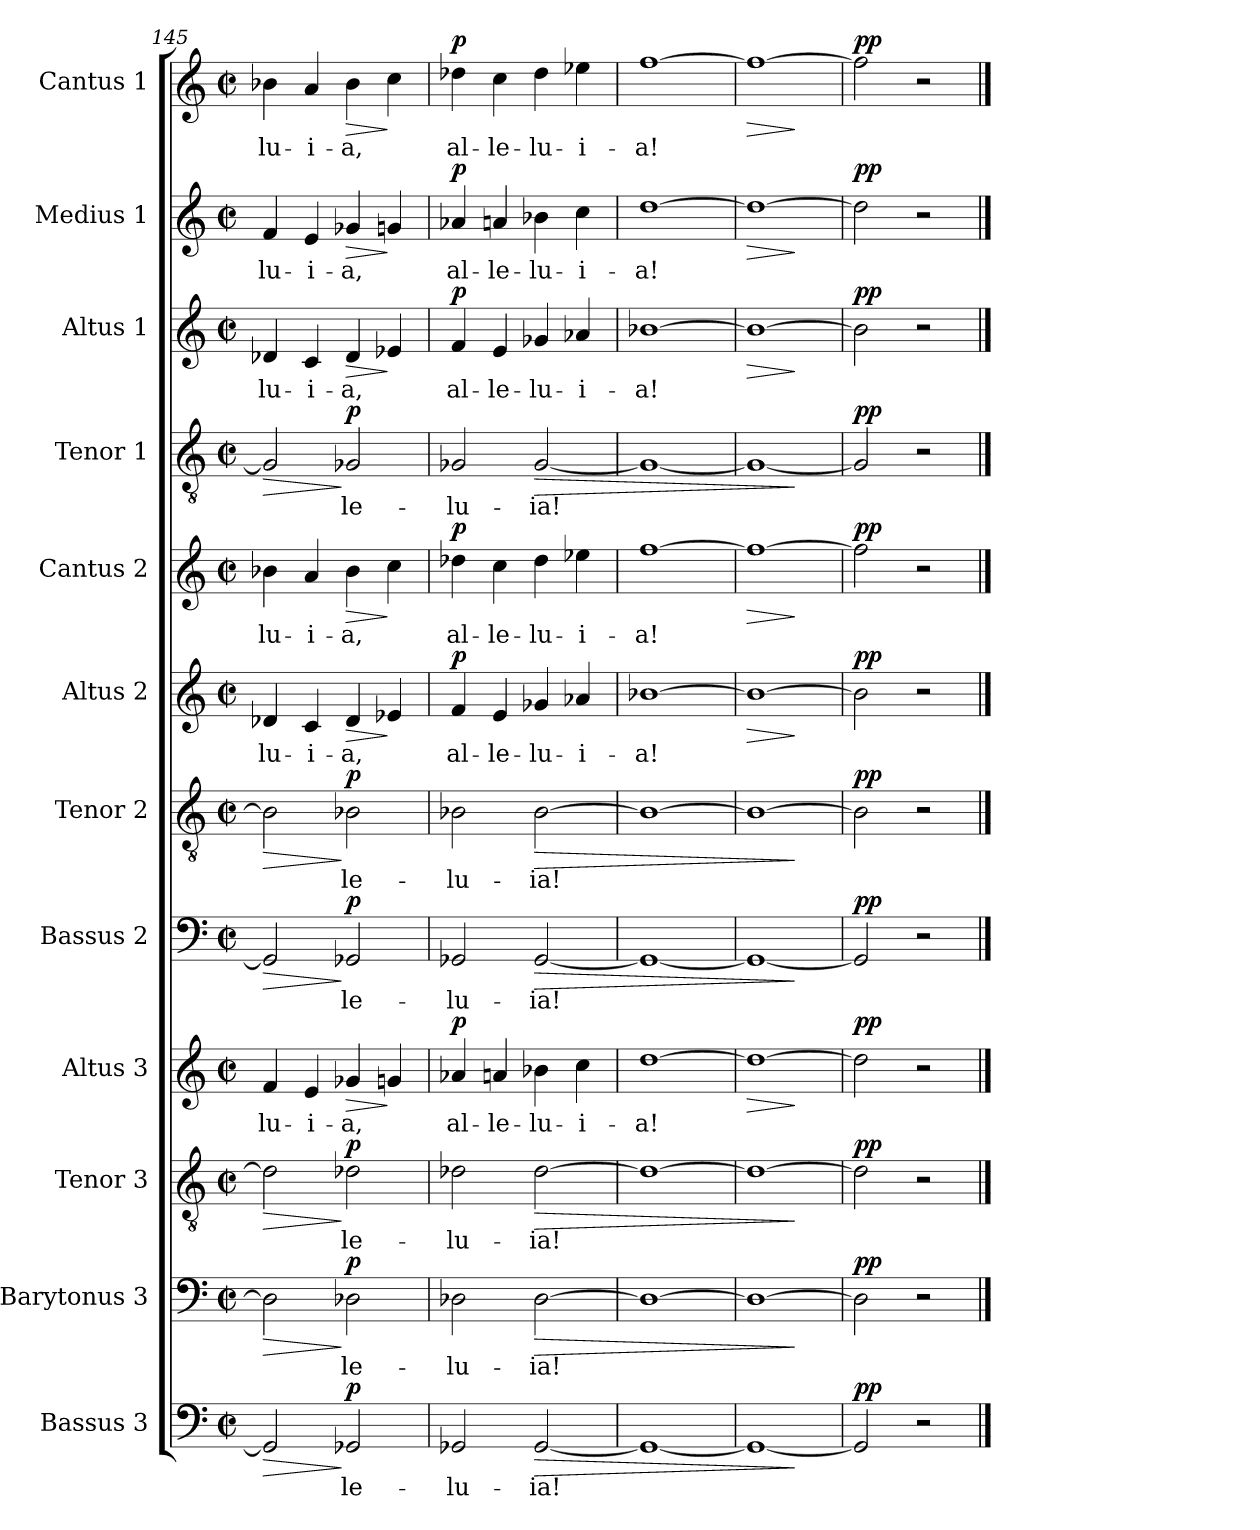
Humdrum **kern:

**kern	**text	**dynam	**kern	**text	**dynam	**kern	**text	**dynam	**kern	**text	**dynam	**kern	**text	**dynam	**kern	**text	**dynam	**kern	**text	**dynam	**kern	**text	**dynam	**kern	**text	**dynam	**kern	**text	**dynam	**kern	**text	**dynam	**kern	**text	**dynam
*part12	*part12	*part12	*part11	*part11	*part11	*part10	*part10	*part10	*part9	*part9	*part9	*part8	*part8	*part8	*part7	*part7	*part7	*part6	*part6	*part6	*part5	*part5	*part5	*part4	*part4	*part4	*part3	*part3	*part3	*part2	*part2	*part2	*part1	*part1	*part1
*staff12	*staff12	*staff12	*staff11	*staff11	*staff11	*staff10	*staff10	*staff10	*staff9	*staff9	*staff9	*staff8	*staff8	*staff8	*staff7	*staff7	*staff7	*staff6	*staff6	*staff6	*staff5	*staff5	*staff5	*staff4	*staff4	*staff4	*staff3	*staff3	*staff3	*staff2	*staff2	*staff2	*staff1	*staff1	*staff1
*I"Bassus 3	*	*	*I"Barytonus 3	*	*	*I"Tenor 3	*	*	*I"Altus 3	*	*	*I"Bassus 2	*	*	*I"Tenor 2	*	*	*I"Altus 2	*	*	*I"Cantus 2	*	*	*I"Tenor 1	*	*	*I"Altus 1	*	*	*I"Medius 1	*	*	*I"Cantus 1	*	*
*I'B 3	*	*	*I'Bt 3	*	*	*I'T 3	*	*	*I'A 3	*	*	*I'B 2	*	*	*I'T 2	*	*	*I'A 2	*	*	*I'C 2	*	*	*I'T 1	*	*	*I'A 1	*	*	*I'M 1	*	*	*I'C 1	*	*
*clefF4	*	*	*clefF4	*	*	*clefGv2	*	*	*clefG2	*	*	*clefF4	*	*	*clefGv2	*	*	*clefG2	*	*	*clefG2	*	*	*clefGv2	*	*	*clefG2	*	*	*clefG2	*	*	*clefG2	*	*
*k[]	*	*	*k[]	*	*	*k[]	*	*	*k[]	*	*	*k[]	*	*	*k[]	*	*	*k[]	*	*	*k[]	*	*	*k[]	*	*	*k[]	*	*	*k[]	*	*	*k[]	*	*
*C:	*	*	*C:	*	*	*C:	*	*	*C:	*	*	*C:	*	*	*C:	*	*	*C:	*	*	*C:	*	*	*C:	*	*	*C:	*	*	*C:	*	*	*C:	*	*
*M2/2	*	*	*M2/2	*	*	*M2/2	*	*	*M2/2	*	*	*M2/2	*	*	*M2/2	*	*	*M2/2	*	*	*M2/2	*	*	*M2/2	*	*	*M2/2	*	*	*M2/2	*	*	*M2/2	*	*
*met(c|)	*	*	*met(c|)	*	*	*met(c|)	*	*	*met(c|)	*	*	*met(c|)	*	*	*met(c|)	*	*	*met(c|)	*	*	*met(c|)	*	*	*met(c|)	*	*	*met(c|)	*	*	*met(c|)	*	*	*met(c|)	*	*
=145	=145	=145	=145	=145	=145	=145	=145	=145	=145	=145	=145	=145	=145	=145	=145	=145	=145	=145	=145	=145	=145	=145	=145	=145	=145	=145	=145	=145	=145	=145	=145	=145	=145	=145	=145
!	!	!LO:HP:b	!	!	!LO:HP:b	!	!	!LO:HP:b	!	!LO:LY:b	!	!	!	!LO:HP:b	!	!	!LO:HP:b	!	!LO:LY:b	!	!	!LO:LY:b	!	!	!	!LO:HP:b	!	!LO:LY:b	!	!	!LO:LY:b	!	!	!LO:LY:b	!
2GG-/]	.	>	2D-\]	.	>	2d-\]	.	>	4f/	-lu-	.	2GG-/]	.	>	2B-\]	.	>	4d-X/	-lu-	.	4b-X\	-lu-	.	2G-/]	.	>	4d-X/	-lu-	.	4f/	-lu-	.	4b-X\	-lu-	.
!	!	!	!	!	!	!	!	!	!	!LO:LY:b	!	!	!	!	!	!	!	!	!LO:LY:b	!	!	!LO:LY:b	!	!	!	!	!	!LO:LY:b	!	!	!LO:LY:b	!	!	!LO:LY:b	!
.	.	.	.	.	.	.	.	.	4e/	-i-	.	.	.	.	.	.	.	4c/	-i-	.	4a/	-i-	.	.	.	.	4c/	-i-	.	4e/	-i-	.	4a/	-i-	.
!	!LO:LY:b	!LO:DY:n=1:a	!	!LO:LY:b	!LO:DY:n=1:a	!	!LO:LY:b	!LO:DY:n=1:a	!	!LO:LY:b	!LO:HP:b	!	!LO:LY:b	!LO:DY:n=1:a	!	!LO:LY:b	!LO:DY:n=1:a	!	!LO:LY:b	!LO:HP:b	!	!LO:LY:b	!LO:HP:b	!	!LO:LY:b	!LO:DY:n=1:a	!	!LO:LY:b	!LO:HP:b	!	!LO:LY:b	!LO:HP:b	!	!LO:LY:b	!LO:HP:b
2GG-X/	-le-	] p	2D-X\	-le-	] p	2d-X\	-le-	] p	4g-X/	-a,	>	2GG-X/	-le-	] p	2B-X\	-le-	] p	4d-/	-a,	>	4b-\	-a,	>	2G-X/	-le-	] p	4d-/	-a,	>	4g-X/	-a,	>	4b-\	-a,	>
.	.	.	.	.	.	.	.	.	4gn/	.	]	.	.	.	.	.	.	4e-X/	.	]	4cc\	.	]	.	.	.	4e-X/	.	]	4gn/	.	]	4cc\	.	]
=146	=146	=146	=146	=146	=146	=146	=146	=146	=146	=146	=146	=146	=146	=146	=146	=146	=146	=146	=146	=146	=146	=146	=146	=146	=146	=146	=146	=146	=146	=146	=146	=146	=146	=146	=146
!	!LO:LY:b	!	!	!LO:LY:b	!	!	!LO:LY:b	!	!	!LO:LY:b	!LO:DY:a	!	!LO:LY:b	!	!	!LO:LY:b	!	!	!LO:LY:b	!LO:DY:a	!	!LO:LY:b	!LO:DY:a	!	!LO:LY:b	!	!	!LO:LY:b	!LO:DY:a	!	!LO:LY:b	!LO:DY:a	!	!LO:LY:b	!LO:DY:a
2GG-X/	-lu-	.	2D-X\	-lu-	.	2d-X\	-lu-	.	4a-X/	al-	p	2GG-X/	-lu-	.	2B-X\	-lu-	.	4f/	al-	p	4dd-X\	al-	p	2G-X/	-lu-	.	4f/	al-	p	4a-X/	al-	p	4dd-X\	al-	p
!	!	!	!	!	!	!	!	!	!	!LO:LY:b	!	!	!	!	!	!	!	!	!LO:LY:b	!	!	!LO:LY:b	!	!	!	!	!	!LO:LY:b	!	!	!LO:LY:b	!	!	!LO:LY:b	!
.	.	.	.	.	.	.	.	.	4an/	-le-	.	.	.	.	.	.	.	4e/	-le-	.	4cc\	-le-	.	.	.	.	4e/	-le-	.	4an/	-le-	.	4cc\	-le-	.
!	!LO:LY:b	!LO:HP:b	!	!LO:LY:b	!LO:HP:b	!	!LO:LY:b	!LO:HP:b	!	!LO:LY:b	!	!	!LO:LY:b	!LO:HP:b	!	!LO:LY:b	!LO:HP:b	!	!LO:LY:b	!	!	!LO:LY:b	!	!	!LO:LY:b	!LO:HP:b	!	!LO:LY:b	!	!	!LO:LY:b	!	!	!LO:LY:b	!
[2GG-/	-ia!	>	[2D-\	-ia!	>	[2d-\	-ia!	>	4b-X\	-lu-	.	[2GG-/	-ia!	>	[2B-\	-ia!	>	4g-X/	-lu-	.	4dd-\	-lu-	.	[2G-/	-ia!	>	4g-X/	-lu-	.	4b-X\	-lu-	.	4dd-\	-lu-	.
!	!	!	!	!	!	!	!	!	!	!LO:LY:b	!	!	!	!	!	!	!	!	!LO:LY:b	!	!	!LO:LY:b	!	!	!	!	!	!LO:LY:b	!	!	!LO:LY:b	!	!	!LO:LY:b	!
.	.	.	.	.	.	.	.	.	4cc\	-i-	.	.	.	.	.	.	.	4a-X/	-i-	.	4ee-X\	-i-	.	.	.	.	4a-X/	-i-	.	4cc\	-i-	.	4ee-X\	-i-	.
=147	=147	=147	=147	=147	=147	=147	=147	=147	=147	=147	=147	=147	=147	=147	=147	=147	=147	=147	=147	=147	=147	=147	=147	=147	=147	=147	=147	=147	=147	=147	=147	=147	=147	=147	=147
!	!	!	!	!	!	!	!	!	!	!LO:LY:b	!	!	!	!	!	!	!	!	!LO:LY:b	!	!	!LO:LY:b	!	!	!	!	!	!LO:LY:b	!	!	!LO:LY:b	!	!	!LO:LY:b	!
1GG-_	.	.	1D-_	.	.	1d-_	.	.	[1dd	-a!	.	1GG-_	.	.	1B-_	.	.	[1b-X	-a!	.	[1ff	-a!	.	1G-_	.	.	[1b-X	-a!	.	[1dd	-a!	.	[1ff	-a!	.
=148	=148	=148	=148	=148	=148	=148	=148	=148	=148	=148	=148	=148	=148	=148	=148	=148	=148	=148	=148	=148	=148	=148	=148	=148	=148	=148	=148	=148	=148	=148	=148	=148	=148	=148	=148
!	!	!	!	!	!	!	!	!	!	!	!LO:HP:b	!	!	!	!	!	!	!	!	!LO:HP:b	!	!	!LO:HP:b	!	!	!	!	!	!LO:HP:b	!	!	!LO:HP:b	!	!	!LO:HP:b
1GG-_	.	.	1D-_	.	.	1d-_	.	.	1dd_	.	>	1GG-_	.	.	1B-_	.	.	1b-_	.	>	1ff_	.	>	1G-_	.	.	1b-_	.	>	1dd_	.	>	1ff_	.	>
.	.	]	.	.	]	.	.	]	.	.	]	.	.	]	.	.	]	.	.	]	.	.	]	.	.	]	.	.	]	.	.	]	.	.	]
=149	=149	=149	=149	=149	=149	=149	=149	=149	=149	=149	=149	=149	=149	=149	=149	=149	=149	=149	=149	=149	=149	=149	=149	=149	=149	=149	=149	=149	=149	=149	=149	=149	=149	=149	=149
!	!	!LO:DY:a	!	!	!LO:DY:a	!	!	!LO:DY:a	!	!	!LO:DY:a	!	!	!LO:DY:a	!	!	!LO:DY:a	!	!	!LO:DY:a	!	!	!LO:DY:a	!	!	!LO:DY:a	!	!	!LO:DY:a	!	!	!LO:DY:a	!	!	!LO:DY:a
2GG-/]	.	pp	2D-\]	.	pp	2d-\]	.	pp	2dd\]	.	pp	2GG-/]	.	pp	2B-\]	.	pp	2b-\]	.	pp	2ff\]	.	pp	2G-/]	.	pp	2b-\]	.	pp	2dd\]	.	pp	2ff\]	.	pp
2r	.	.	2r	.	.	2r	.	.	2r	.	.	2r	.	.	2r	.	.	2r	.	.	2r	.	.	2r	.	.	2r	.	.	2r	.	.	2r	.	.
==	==	==	==	==	==	==	==	==	==	==	==	==	==	==	==	==	==	==	==	==	==	==	==	==	==	==	==	==	==	==	==	==	==	==	==
*-	*-	*-	*-	*-	*-	*-	*-	*-	*-	*-	*-	*-	*-	*-	*-	*-	*-	*-	*-	*-	*-	*-	*-	*-	*-	*-	*-	*-	*-	*-	*-	*-	*-	*-	*-
